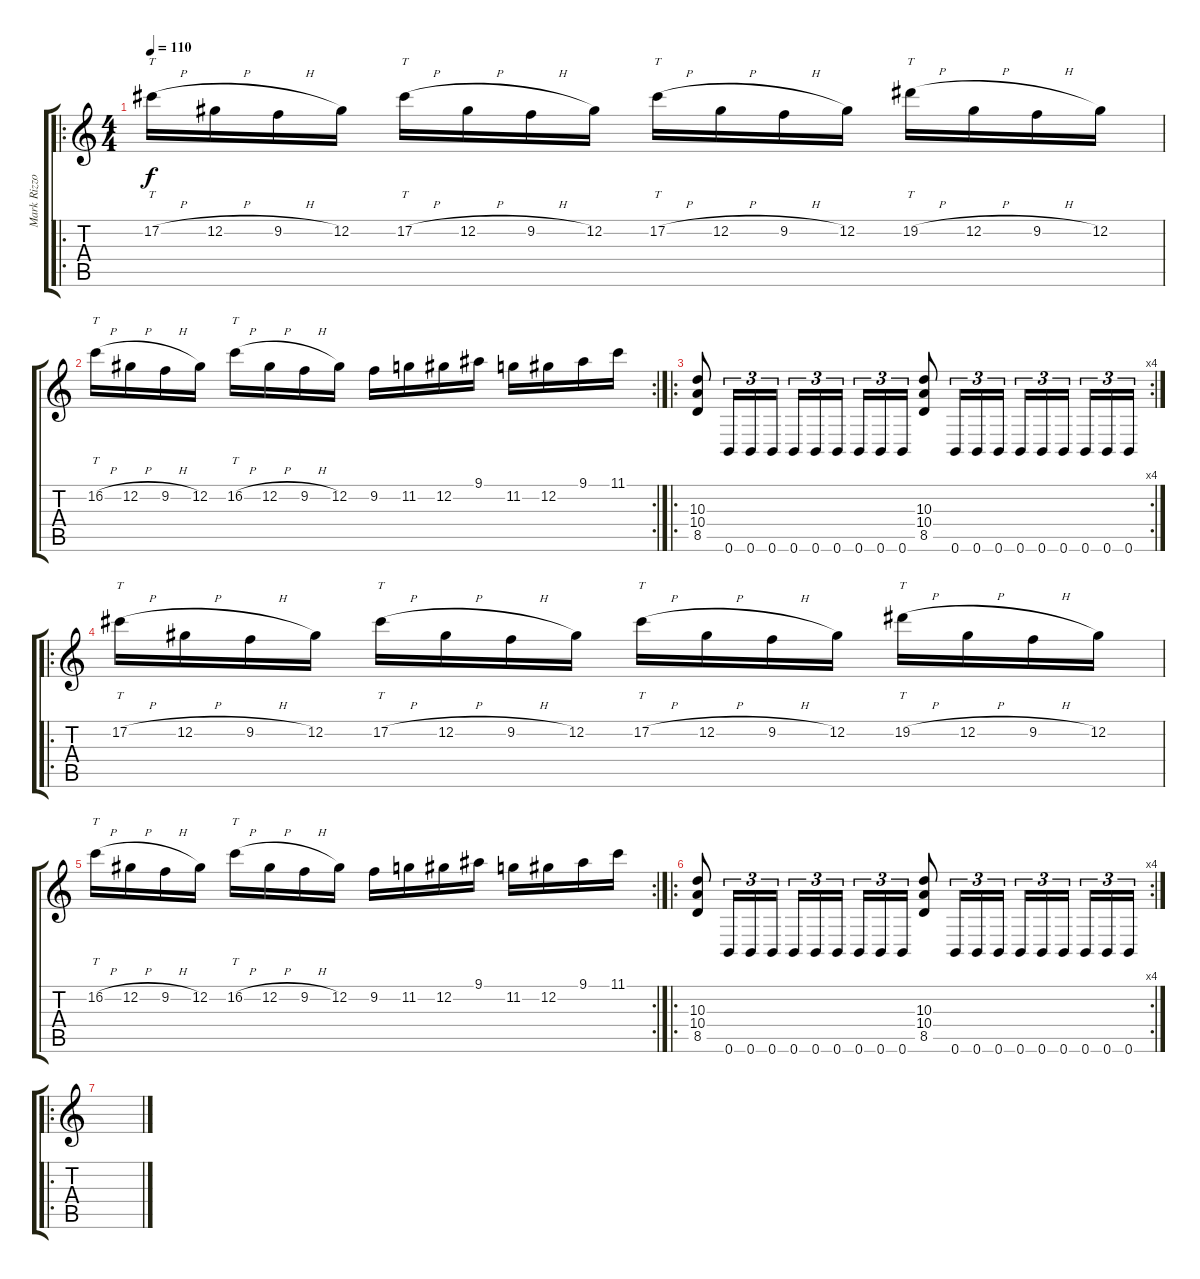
\track ("Mark Rizzo" "Mark Rizzo") {instrument overdrivenguitar}
\staff {score tabs}
\tuning (Db4 Ab3 E3 B2 Gb2 B1) {hide}
\ro
\ts (4 4)
\tempo 110
\clef g2
\ks c
17.2{h}.16{tt dy f} 12.2{h}.16 9.2{h}.16 12.2.16 17.2{h}.16{tt} 12.2{h}.16 9.2{h}.16 12.2.16 17.2{h}.16{tt} 12.2{h}.16 9.2{h}.16 12.2.16 19.2{h}.16{tt} 12.2{h}.16 9.2{h}.16 12.2.16 |
\rc 2
16.2{h}.16{tt} 12.2{h}.16 9.2{h}.16 12.2.16 16.2{h}.16{tt} 12.2{h}.16 9.2{h}.16 12.2.16 9.2.16 11.2.16 12.2.16 9.1.16 11.2.16 12.2.16 9.1.16 11.1.16 |
\ro
\rc 4
(10.3 10.4 8.5).8 0.6.16{tu (3 2)} 0.6.16{tu (3 2)} 0.6.16{tu (3 2)} 0.6.16{tu (3 2)} 0.6.16{tu (3 2)} 0.6.16{tu (3 2) beam splitsecondary} 0.6.16{tu (3 2)} 0.6.16{tu (3 2)} 0.6.16{tu (3 2)} (10.3 10.4 8.5).8 0.6.16{tu (3 2)} 0.6.16{tu (3 2)} 0.6.16{tu (3 2)} 0.6.16{tu (3 2)} 0.6.16{tu (3 2)} 0.6.16{tu (3 2) beam splitsecondary} 0.6.16{tu (3 2)} 0.6.16{tu (3 2)} 0.6.16{tu (3 2)} |
\ro
17.2{h}.16{tt} 12.2{h}.16 9.2{h}.16 12.2.16 17.2{h}.16{tt} 12.2{h}.16 9.2{h}.16 12.2.16 17.2{h}.16{tt} 12.2{h}.16 9.2{h}.16 12.2.16 19.2{h}.16{tt} 12.2{h}.16 9.2{h}.16 12.2.16 |
\rc 2
16.2{h}.16{tt} 12.2{h}.16 9.2{h}.16 12.2.16 16.2{h}.16{tt} 12.2{h}.16 9.2{h}.16 12.2.16 9.2.16 11.2.16 12.2.16 9.1.16 11.2.16 12.2.16 9.1.16 11.1.16 |
\ro
\rc 4
(10.3 10.4 8.5).8 0.6.16{tu (3 2)} 0.6.16{tu (3 2)} 0.6.16{tu (3 2)} 0.6.16{tu (3 2)} 0.6.16{tu (3 2)} 0.6.16{tu (3 2) beam splitsecondary} 0.6.16{tu (3 2)} 0.6.16{tu (3 2)} 0.6.16{tu (3 2)} (10.3 10.4 8.5).8 0.6.16{tu (3 2)} 0.6.16{tu (3 2)} 0.6.16{tu (3 2)} 0.6.16{tu (3 2)} 0.6.16{tu (3 2)} 0.6.16{tu (3 2) beam splitsecondary} 0.6.16{tu (3 2)} 0.6.16{tu (3 2)} 0.6.16{tu (3 2)} |
\ro
